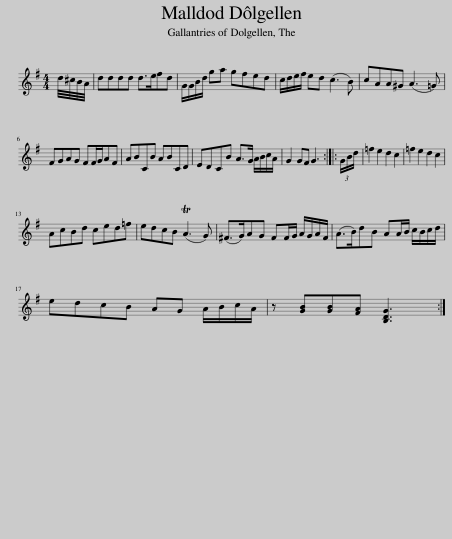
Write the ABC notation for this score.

X:1
L:1/8
M:4/4
I:linebreak $
K:G
V:1 treble
V:1
 d/4^c/4B/4A/4 | dddd d>efd | G/G/B/d/ ga gfed | c/d/e/f/ ed (c3 B) | cAA^G (A3 =G) |$ %5
 FGAG FF/G/AF | ABCB ABCD | EDCB A>G A/B/c/A/ | G2 GF G3 :: (3G/B/d/ | %10
 =f2 e2 d2 c2 | =f2 e2 d2 c2 |$ AcBd ced=f | edcB (TA3 G) | (^F>G)AG FF/G/ A/G/A/F/ | %15
 (A>B)dB AA/B/ c/B/c/d/ |$ edcB AG A/B/c/A/ | z [GB][GB][FA] [B,DG]3 :| %18
